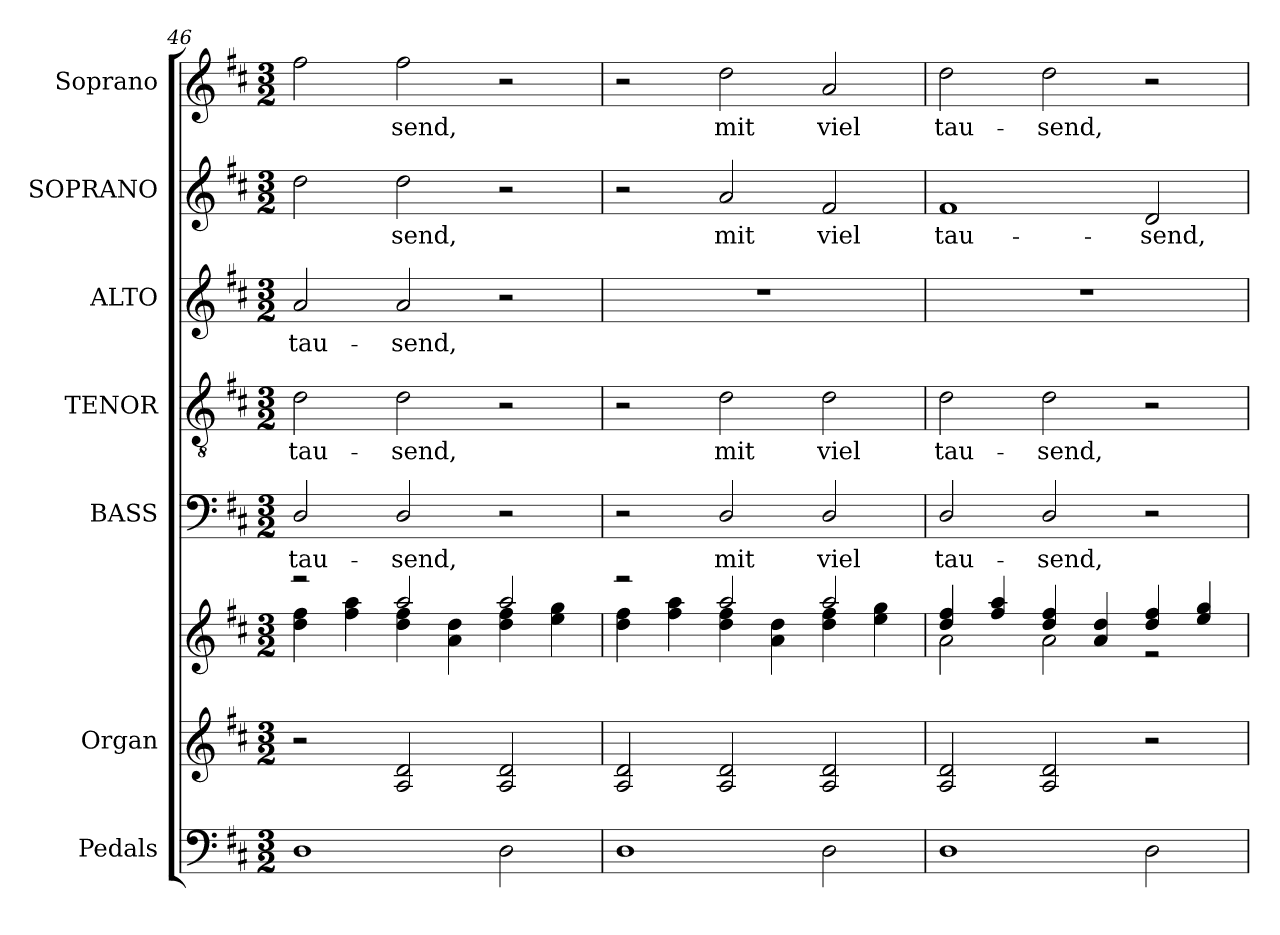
**kern	**kern	**kern	**kern	**text	**kern	**text	**kern	**text	**kern	**text	**kern	**text
*part7	*part6	*part6	*part5	*part5	*part4	*part4	*part3	*part3	*part2	*part2	*part1	*part1
*staff8	*staff7	*staff6	*staff5	*staff5	*staff4	*staff4	*staff3	*staff3	*staff2	*staff2	*staff1	*staff1
*I"Pedals	*I"Organ	*	*I"BASS	*	*I"TENOR	*	*I"ALTO	*	*I"SOPRANO	*	*I"Soprano	*
*I'Ped.	*I'Org.	*	*I'B.	*	*I'T.	*	*I'A.	*	*I'S.	*	*I'S.	*
*clefF4	*clefG2	*clefG2	*clefF4	*	*clefGv2	*	*clefG2	*	*clefG2	*	*clefG2	*
*	*	*	*	*	*ITrd7c12	*	*	*	*	*	*	*
*k[f#c#]	*k[f#c#]	*k[f#c#]	*k[f#c#]	*	*k[f#c#]	*	*k[f#c#]	*	*k[f#c#]	*	*k[f#c#]	*
*D:	*D:	*D:	*D:	*	*D:	*	*D:	*	*D:	*	*D:	*
*M3/2	*M3/2	*M3/2	*M3/2	*	*M3/2	*	*M3/2	*	*M3/2	*	*M3/2	*
=46	=46	=46	=46	=46	=46	=46	=46	=46	=46	=46	=46	=46
*	*	*^	*	*	*	*	*	*	*	*	*	*
!	!	!	!	!	!LO:LY:b:color=#000000	!	!	!	!	!	!	!	!
!	!	!	!	!	!	!	!LO:LY:b:color=#000000	!	!	!	!	!	!
!	!	!	!	!	!	!	!	!	!LO:LY:b:color=#000000	!	!	!	!
1Di	2r	2r	4ddi\ 4ff#i	2Di/	tau-	2Di\	tau-	2ai/	tau-	2ddi\	.	2ff#i\	.
.	.	.	4ff#i\ 4aai	.	.	.	.	.	.	.	.	.	.
!	!	!	!	!	!LO:LY:b:color=#000000	!	!	!	!	!	!	!	!
!	!	!	!	!	!	!	!LO:LY:b:color=#000000	!	!	!	!	!	!
!	!	!	!	!	!	!	!	!	!LO:LY:b:color=#000000	!	!	!	!
!	!	!	!	!	!	!	!	!	!	!	!LO:LY:b:color=#000000	!	!
!	!	!	!	!	!	!	!	!	!	!	!	!	!LO:LY:b:color=#000000
.	2Ai/ 2di	2aai/	4ddi\ 4ff#i	2Di/	-send,	2Di\	-send,	2ai/	-send,	2ddi\	-send,	2ff#i\	-send,
.	.	.	4ai\ 4ddi	.	.	.	.	.	.	.	.	.	.
2Di\	2Ai/ 2di	2aai/	4ddi\ 4ff#i	2r	.	2r	.	2r	.	2r	.	2r	.
.	.	.	4eei\ 4ggi	.	.	.	.	.	.	.	.	.	.
=47	=47	=47	=47	=47	=47	=47	=47	=47	=47	=47	=47	=47	=47
!	!	!	!	!	!	!	!	!LO:N:vis=1	!	!	!	!	!
1Di	2Ai/ 2di	2r	4ddi\ 4ff#i	2r	.	2r	.	1.r	.	2r	.	2r	.
.	.	.	4ff#i\ 4aai	.	.	.	.	.	.	.	.	.	.
!	!	!	!	!	!LO:LY:b:color=#000000	!	!	!	!	!	!	!	!
!	!	!	!	!	!	!	!LO:LY:b:color=#000000	!	!	!	!	!	!
!	!	!	!	!	!	!	!	!	!	!	!LO:LY:b:color=#000000	!	!
!	!	!	!	!	!	!	!	!	!	!	!	!	!LO:LY:b:color=#000000
.	2Ai/ 2di	2aai/	4ddi\ 4ff#i	2Di/	mit	2Di\	mit	.	.	2ai/	mit	2ddi\	mit
.	.	.	4ai\ 4ddi	.	.	.	.	.	.	.	.	.	.
!	!	!	!	!	!LO:LY:b:color=#000000	!	!	!	!	!	!	!	!
!	!	!	!	!	!	!	!LO:LY:b:color=#000000	!	!	!	!	!	!
!	!	!	!	!	!	!	!	!	!	!	!LO:LY:b:color=#000000	!	!
!	!	!	!	!	!	!	!	!	!	!	!	!	!LO:LY:b:color=#000000
2Di\	2Ai/ 2di	2aai/	4ddi\ 4ff#i	2Di/	viel	2Di\	viel	.	.	2f#i/	viel	2ai/	viel
.	.	.	4eei\ 4ggi	.	.	.	.	.	.	.	.	.	.
=48	=48	=48	=48	=48	=48	=48	=48	=48	=48	=48	=48	=48	=48
!	!	!	!	!	!LO:LY:b:color=#000000	!	!	!	!	!	!	!	!
!	!	!	!	!	!	!	!LO:LY:b:color=#000000	!LO:N:vis=1	!	!	!	!	!
!	!	!	!	!	!	!	!	!	!	!	!LO:LY:b:color=#000000	!	!
!	!	!	!	!	!	!	!	!	!	!	!	!	!LO:LY:b:color=#000000
1Di	2Ai/ 2di	4ddi/ 4ff#i	2ai\	2Di/	tau-	2Di\	tau-	1.r	.	1f#i	tau-	2ddi\	tau-
.	.	4ff#i/ 4aai	.	.	.	.	.	.	.	.	.	.	.
!	!	!	!	!	!LO:LY:b:color=#000000	!	!	!	!	!	!	!	!
!	!	!	!	!	!	!	!LO:LY:b:color=#000000	!	!	!	!	!	!
!	!	!	!	!	!	!	!	!	!	!	!	!	!LO:LY:b:color=#000000
.	2Ai/ 2di	4ddi/ 4ff#i	2ai\	2Di/	-send,	2Di\	-send,	.	.	.	.	2ddi\	-send,
.	.	4ai/ 4ddi	.	.	.	.	.	.	.	.	.	.	.
!	!	!	!	!	!	!	!	!	!	!	!LO:LY:b:color=#000000	!	!
2Di\	2r	4ddi/ 4ff#i	2r	2r	.	2r	.	.	.	2di/	-send,	2r	.
.	.	4eei/ 4ggi	.	.	.	.	.	.	.	.	.	.	.
*	*	*v	*v	*	*	*	*	*	*	*	*	*	*
=	=	=	=	=	=	=	=	=	=	=	=	=
*-	*-	*-	*-	*-	*-	*-	*-	*-	*-	*-	*-	*-
